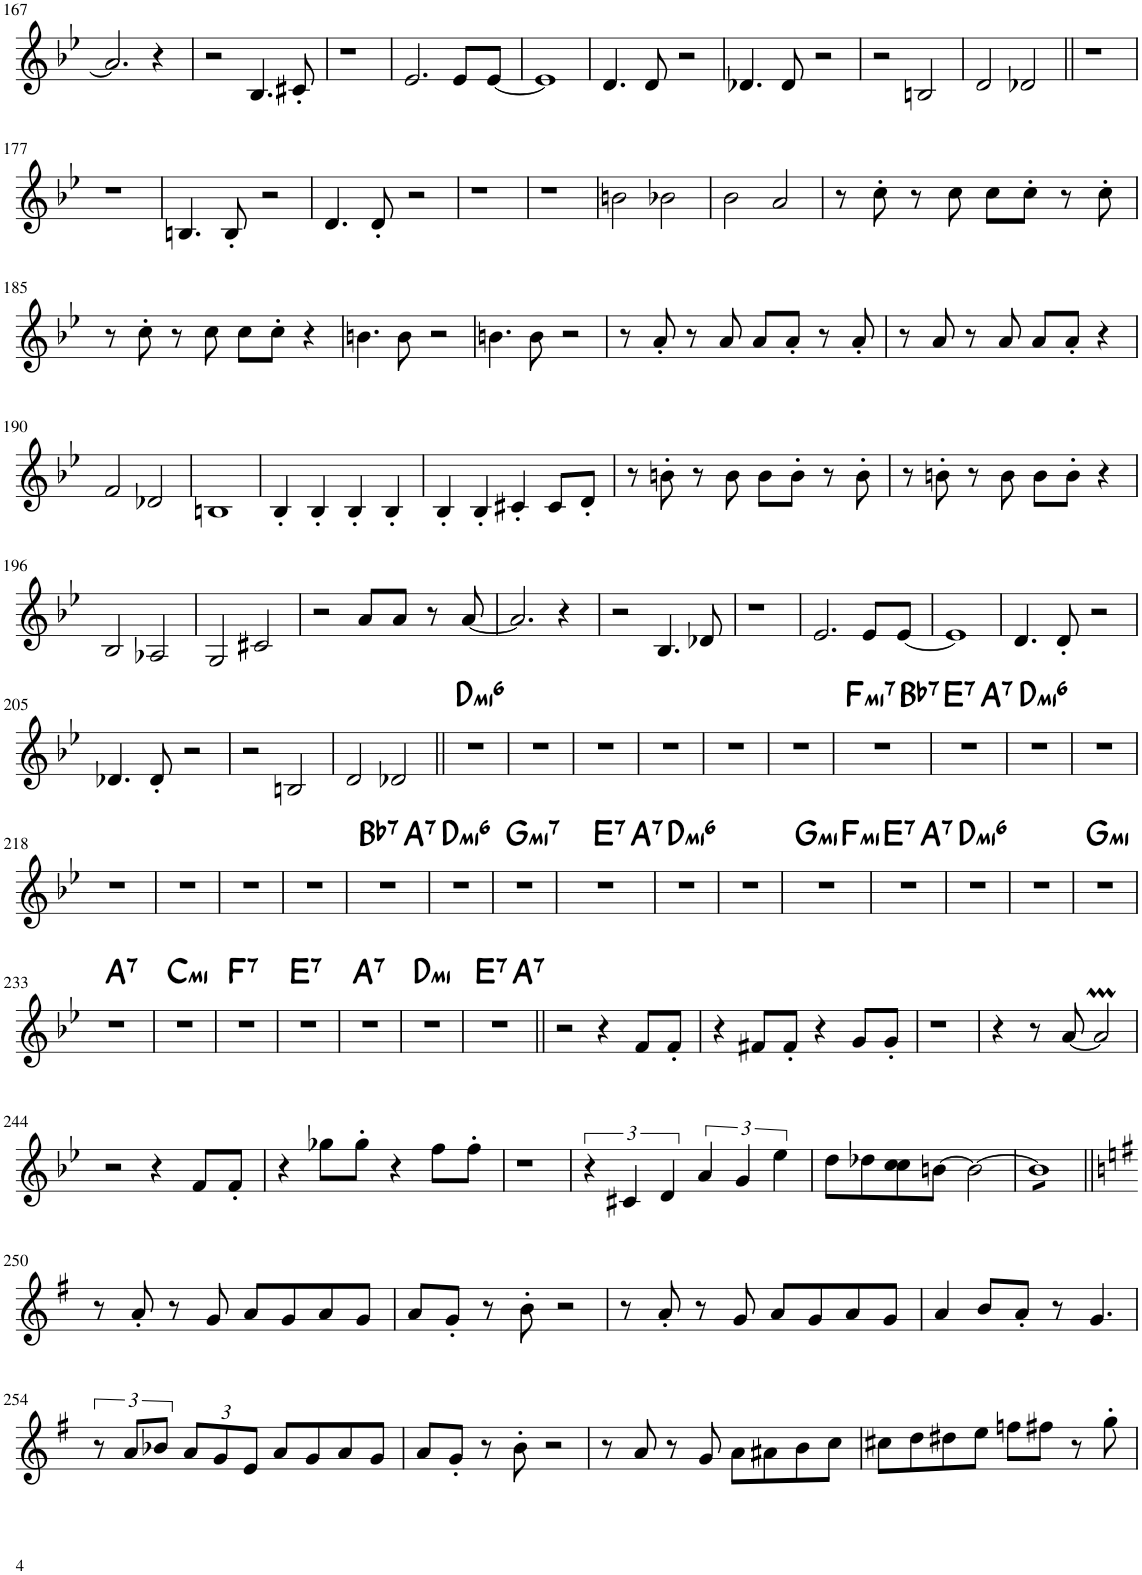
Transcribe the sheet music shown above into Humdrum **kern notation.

**kern	**harte
*part1	*part1
*staff1	*
*I"Violin 1	*
*I'Vln	*
!!LO:PB:g=z
*clefG2	*
*k[b-e-]	*
*M4/4	*
=167	=167
2.a/]	.
4r	.
=168	=168
2r	.
4.B-/	.
8c#X'/	.
=169	=169
1r	.
=170	=170
2.e-/	.
8e-/L	.
[8e-/J	.
=171	=171
1e-]	.
=172	=172
4.d/	.
8d/	.
2r	.
=173	=173
4.d-X/	.
8d-/	.
2r	.
=174	=174
2r	.
2Bn/	.
=175	=175
2d/	.
2d-X/	.
=176||	=176||
1r	.
!!LO:LB:g=z
=177	=177
1r	.
=178	=178
4.Bn/	.
8B'/	.
2r	.
=179	=179
4.d/	.
8d'/	.
2r	.
=180	=180
1r	.
=181	=181
1r	.
=182	=182
2bn\	.
2b-X\	.
=183	=183
2b-\	.
2a/	.
=184	=184
8r	.
8cc'\	.
8r	.
8cc\	.
8cc\L	.
8cc'\J	.
8r	.
8cc'\	.
!!LO:LB:g=z
=185	=185
8r	.
8cc'\	.
8r	.
8cc\	.
8cc\L	.
8cc'\J	.
4r	.
=186	=186
4.bn\	.
8b\	.
2r	.
=187	=187
4.bn\	.
8b\	.
2r	.
=188	=188
8r	.
8a'/	.
8r	.
8a/	.
8a/L	.
8a'/J	.
8r	.
8a'/	.
=189	=189
8r	.
8a/	.
8r	.
8a/	.
8a/L	.
8a'/J	.
4r	.
!!LO:LB:g=z
=190	=190
2f/	.
2d-X/	.
=191	=191
1Bn	.
=192	=192
4B-'/	.
4B-'/	.
4B-'/	.
4B-'/	.
=193	=193
4B-'/	.
4B-'/	.
4c#X'/	.
8c#/L	.
8d'/J	.
=194	=194
8r	.
8bn'\	.
8r	.
8b\	.
8b\L	.
8b'\J	.
8r	.
8b'\	.
=195	=195
8r	.
8bn'\	.
8r	.
8b\	.
8b\L	.
8b'\J	.
4r	.
!!LO:LB:g=z
=196	=196
2B-/	.
2A-X/	.
=197	=197
2G/	.
2c#X/	.
=198	=198
2r	.
8a/L	.
8a/J	.
8r	.
[8a/	.
=199	=199
2.a/]	.
4r	.
=200	=200
2r	.
4.B-/	.
8d-X/	.
=201	=201
1r	.
=202	=202
2.e-/	.
8e-/L	.
[8e-/J	.
=203	=203
1e-]	.
=204	=204
4.d/	.
8d'/	.
2r	.
!!LO:LB:g=z
=205	=205
4.d-X/	.
8d-'/	.
2r	.
=206	=206
2r	.
2Bn/	.
=207	=207
2d/	.
2d-X/	.
=208||	=208||
!	!LO:H:kt=m6
1r	D:min6
=209	=209
1r	.
=210	=210
1r	.
=211	=211
1r	.
=212	=212
1r	.
=213	=213
1r	.
=214	=214
!	!LO:H:kt=m7
*^	*
1r	2ryy	F:min7
!	!	!LO:H:kt=7
.	2ryy	Bb:7
=215	=215	=215
!	!	!LO:H:kt=7
1r	2ryy	E:7
!	!	!LO:H:kt=7
.	2ryy	A:7
=216	=216	=216
!	!	!LO:H:kt=m6
*v	*v	*
1r	D:min6
=217	=217
1r	.
!!LO:LB:g=z
=218	=218
1r	.
=219	=219
1r	.
=220	=220
1r	.
=221	=221
1r	.
=222	=222
!	!LO:H:kt=7
*^	*
1r	2ryy	Bb:7
!	!	!LO:H:kt=7
.	2ryy	A:7
=223	=223	=223
!	!	!LO:H:kt=m6
*v	*v	*
1r	D:min6
=224	=224
!	!LO:H:kt=m7
1r	G:min7
=225	=225
*^	*
*	*^	*
1r	2ryy	2.ryy	.
!	!	!	!LO:H:kt=7
.	2ryy	.	E:7
!	!	!	!LO:H:kt=7
.	.	4ryy	A:7
=226	=226	=226	=226
!	!	!	!LO:H:kt=m6
*v	*v	*v	*
1r	D:min6
=227	=227
1r	.
=228	=228
!	!LO:H:kt=m
*^	*
1r	2ryy	G:min
!	!	!LO:H:kt=m
.	2ryy	F:min
=229	=229	=229
!	!	!LO:H:kt=7
1r	2ryy	E:7
!	!	!LO:H:kt=7
.	2ryy	A:7
=230	=230	=230
!	!	!LO:H:kt=m6
*v	*v	*
1r	D:min6
=231	=231
1r	.
=232	=232
!	!LO:H:kt=m
1r	G:min
!!LO:LB:g=z
=233	=233
!	!LO:H:kt=7
1r	A:7
=234	=234
!	!LO:H:kt=m
1r	C:min
=235	=235
!	!LO:H:kt=7
1r	F:7
=236	=236
!	!LO:H:kt=7
1r	E:7
=237	=237
!	!LO:H:kt=7
1r	A:7
=238	=238
!	!LO:H:kt=m
1r	D:min
=239	=239
!	!LO:H:kt=7
*^	*
1r	2ryy	E:7
!	!	!LO:H:kt=7
.	2ryy	A:7
*v	*v	*
=240||	=240||
2r	.
4r	.
8f/L	.
8f'/J	.
=241	=241
4r	.
8f#X/L	.
8f#'/J	.
4r	.
8g/L	.
8g'/J	.
=242	=242
1r	.
=243	=243
4r	.
8r	.
[8a/	.
2am/]	.
!!LO:LB:g=z
=244	=244
2r	.
4r	.
8f/L	.
8f'/J	.
=245	=245
4r	.
8gg-X\L	.
8gg-'\J	.
4r	.
8ff\L	.
8ff'\J	.
=246	=246
1r	.
=247	=247
6r	.
6c#X/	.
6d/	.
6a/	.
6g/	.
6ee-\	.
=248	=248
8dd\L	.
8dd-X\	.
8cc\ 8cc\	.
[8bn\J	.
2b\_	.
=249	=249
*tremolo	*
8b]L	.
8b	.
8b	.
8b	.
8b	.
8b	.
8b	.
8bJ	.
*Xtremolo	*
!!LO:LB:g=z
=250||	=250||
*k[f#]	*
8r	.
8a'/	.
8r	.
8g/	.
8a/L	.
8g/	.
8a/	.
8g/J	.
=251	=251
8a/L	.
8g'/J	.
8r	.
8b'\	.
2r	.
=252	=252
8r	.
8a'/	.
8r	.
8g/	.
8a/L	.
8g/	.
8a/	.
8g/J	.
=253	=253
4a/	.
8b/L	.
8a'/J	.
8r	.
4.g/	.
!!LO:LB:g=z
=254	=254
12r	.
12a/L	.
12b-X/J	.
*Xbrackettup	*
12a/L	.
12g/	.
12e/J	.
8a/L	.
8g/	.
8a/	.
8g/J	.
=255	=255
8a/L	.
8g'/J	.
8r	.
8b'\	.
2r	.
=256	=256
8r	.
8a/	.
8r	.
8g/	.
8a\L	.
8a#X\	.
8b\	.
8cc\J	.
=257	=257
8cc#X\L	.
8dd\	.
8dd#X\	.
8ee\J	.
8ffn\L	.
8ff#X\J	.
8r	.
8gg'\	.
=	=
*-	*-
